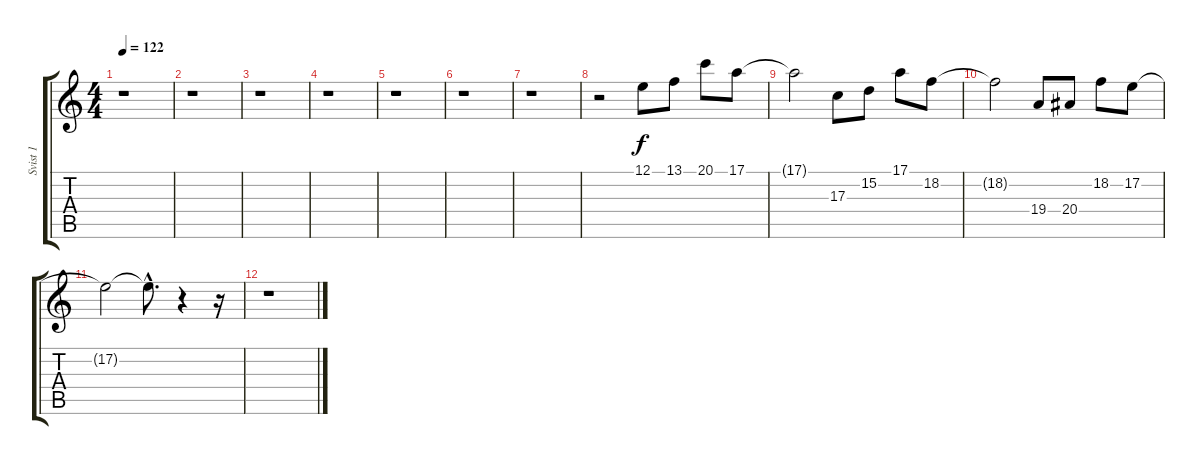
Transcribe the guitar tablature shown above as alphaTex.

\track ("Svist 1" "Svist 1") {instrument whistle}
\staff {score tabs}
\tuning (E4 B3 G3 D3 A2 E2) {hide}
\ts (4 4)
\tempo 122
\clef g2
\ks c
r.1{dy f} |
r.1 |
r.1 |
r.1 |
r.1 |
r.1 |
r.1 |
r.2 12.1.8 13.1.8 20.1.8 17.1.8 |
17.1{t}.2 17.3.8 15.2.8 17.1.8 18.2.8 |
18.2{t}.2 19.4.8 20.4.8 18.2.8 17.2.8 |
17.2{t}.2 17.2{hac t}.8{d} r.4 r.16 |
r.1
